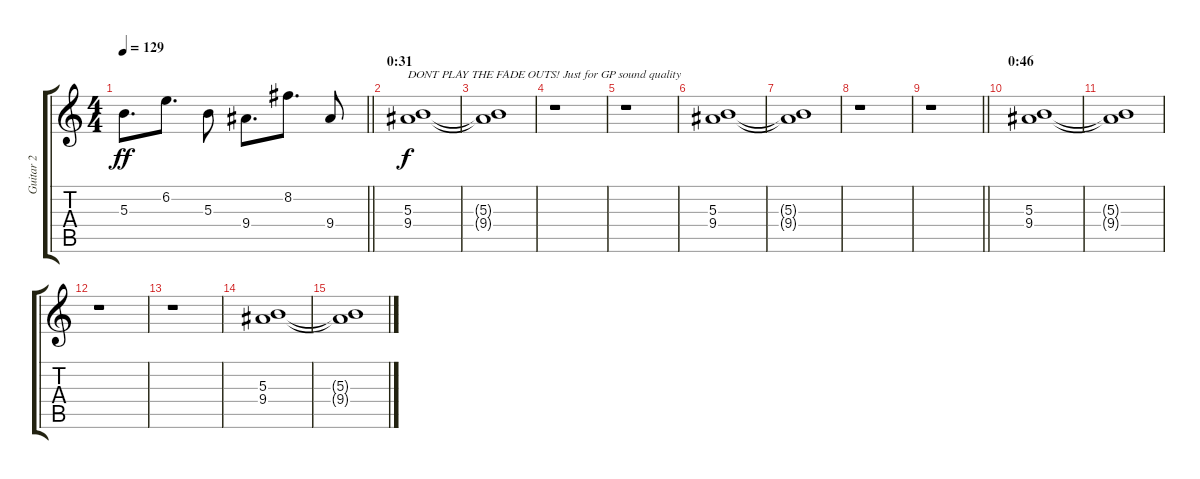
\track ("Guitar 2" "Guitar 2") {instrument distortionguitar}
\staff {score tabs}
\tuning (Eb4 Bb3 Gb3 Db3 Ab2 Db2) {hide}
\ts (4 4)
\tempo 129
\clef g2
\barLineRight lightlight
\ks c
5.3.8{d dy ff} 6.2.8{d} 5.3.8 9.4.8{d} 8.2.8{d} 9.4.8 |
\section ("" "0:31")
(5.3 9.4).1{txt "DONT PLAY THE FADE OUTS! Just for GP sound quality" dy f volume 8} |
(5.3{t} 9.4{t}).1 |
r.1{volume 14} |
r.1 |
(5.3 9.4).1{volume 8} |
(5.3{t} 9.4{t}).1 |
r.1{volume 14} |
\barLineRight lightlight
r.1 |
\section ("" "0:46")
(5.3 9.4).1{volume 8} |
(5.3{t} 9.4{t}).1 |
r.1{volume 14} |
r.1 |
(5.3 9.4).1{volume 8} |
(5.3{t} 9.4{t}).1
